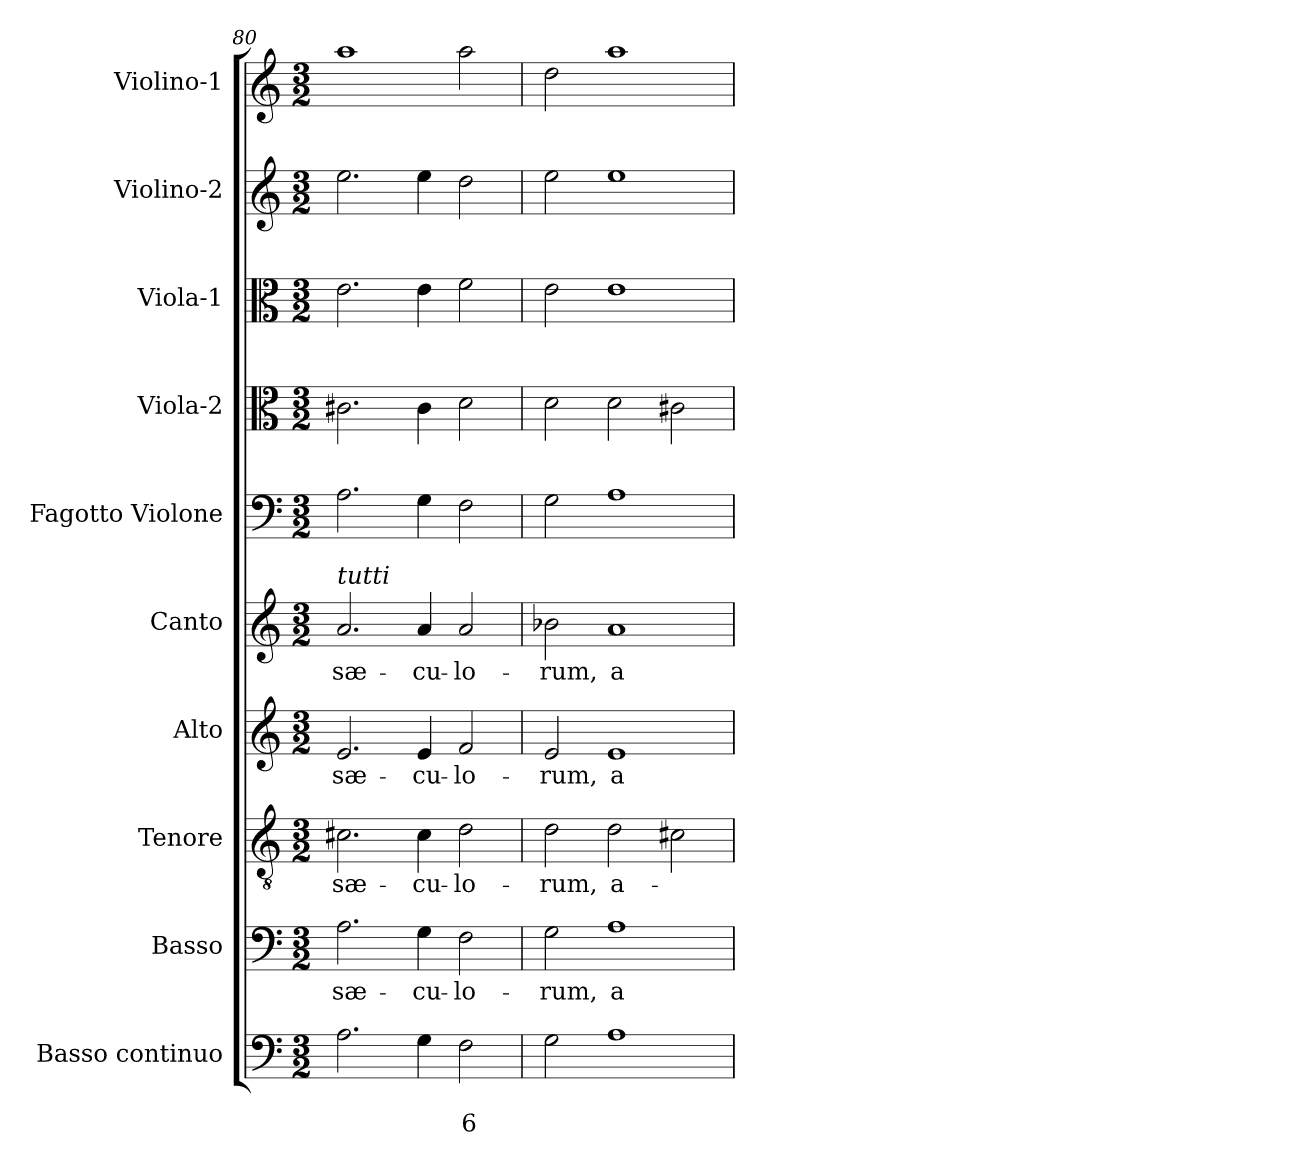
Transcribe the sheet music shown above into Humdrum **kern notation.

**kern	**text	**text	**kern	**text	**kern	**text	**kern	**text	**kern	**text	**kern	**kern	**kern	**kern	**kern
*part10	*part10	*part10	*part9	*part9	*part8	*part8	*part7	*part7	*part6	*part6	*part5	*part4	*part3	*part2	*part1
*staff10	*staff10	*staff10	*staff9	*staff9	*staff8	*staff8	*staff7	*staff7	*staff6	*staff6	*staff5	*staff4	*staff3	*staff2	*staff1
*I"Basso continuo	*	*	*I"Basso	*	*I"Tenore	*	*I"Alto	*	*I"Canto	*	*I"Fagotto Violone	*I"Viola-2	*I"Viola-1	*I"Violino-2	*I"Violino-1
*I'BC	*	*	*I'B	*	*I'T	*	*I'A	*	*I'C	*	*I'Fg	*I'Va2	*I'Va1	*I'Vi2	*I'Vi1
*clefF4	*	*	*clefF4	*	*clefGv2	*	*clefG2	*	*clefG2	*	*clefF4	*clefC3	*clefC3	*clefG2	*clefG2
*k[]	*	*	*k[]	*	*k[]	*	*k[]	*	*k[]	*	*k[]	*k[]	*k[]	*k[]	*k[]
*C:	*	*	*C:	*	*C:	*	*C:	*	*C:	*	*C:	*C:	*C:	*C:	*C:
*M3/2	*	*	*M3/2	*	*M3/2	*	*M3/2	*	*M3/2	*	*M3/2	*M3/2	*M3/2	*M3/2	*M3/2
=80	=80	=80	=80	=80	=80	=80	=80	=80	=80	=80	=80	=80	=80	=80	=80
!	!	!	!	!LO:LY:b	!	!	!	!	!	!	!	!	!	!	!
!	!	!	!	!	!	!LO:LY:b	!	!	!	!	!	!	!	!	!
!	!	!	!	!	!	!	!	!LO:LY:b	!	!	!	!	!	!	!
!	!	!	!	!	!	!	!	!	!LO:TX:a:i:t=tutti	!	!	!	!	!	!
!	!	!	!	!	!	!	!	!	!	!LO:LY:b	!	!	!	!	!
2.A\	.	.	2.A\	sæ-	2.c#X\	sæ-	2.e/	sæ-	2.a/	sæ-	2.A\	2.c#X\	2.e\	2.ee\	1aa
!	!	!	!	!LO:LY:b	!	!	!	!	!	!	!	!	!	!	!
!	!	!	!	!	!	!LO:LY:b	!	!	!	!	!	!	!	!	!
!	!	!	!	!	!	!	!	!LO:LY:b	!	!	!	!	!	!	!
!	!	!	!	!	!	!	!	!	!	!LO:LY:b	!	!	!	!	!
4G\	.	.	4G\	-cu-	4c#\	-cu-	4e/	-cu-	4a/	-cu-	4G\	4c#\	4e\	4ee\	.
!	!	!LO:LY:b	!	!	!	!	!	!	!	!	!	!	!	!	!
!	!	!	!	!LO:LY:b	!	!	!	!	!	!	!	!	!	!	!
!	!	!	!	!	!	!LO:LY:b	!	!	!	!	!	!	!	!	!
!	!	!	!	!	!	!	!	!LO:LY:b	!	!	!	!	!	!	!
!	!	!	!	!	!	!	!	!	!	!LO:LY:b	!	!	!	!	!
2F\	.	6	2F\	-lo-	2d\	-lo-	2f/	-lo-	2a/	-lo-	2F\	2d\	2f\	2dd\	2aa\
=81	=81	=81	=81	=81	=81	=81	=81	=81	=81	=81	=81	=81	=81	=81	=81
!	!	!	!	!LO:LY:b	!	!	!	!	!	!	!	!	!	!	!
!	!	!	!	!	!	!LO:LY:b	!	!	!	!	!	!	!	!	!
!	!	!	!	!	!	!	!	!LO:LY:b	!	!	!	!	!	!	!
!	!	!	!	!	!	!	!	!	!	!LO:LY:b	!	!	!	!	!
2G\	.	.	2G\	-rum,	2d\	-rum,	2e/	-rum,	2b-X\	-rum,	2G\	2d\	2e\	2ee\	2dd\
!	!	!	!	!LO:LY:b	!	!	!	!	!	!	!	!	!	!	!
!	!	!	!	!	!	!LO:LY:b	!	!	!	!	!	!	!	!	!
!	!	!	!	!	!	!	!	!LO:LY:b	!	!	!	!	!	!	!
!	!	!	!	!	!	!	!	!	!	!LO:LY:b	!	!	!	!	!
1A	.	.	1A	a-	2d\	a-	1e	a-	1a	a-	1A	2d\	1e	1ee	1aa
.	.	.	.	.	2c#X\	.	.	.	.	.	.	2c#X\	.	.	.
=	=	=	=	=	=	=	=	=	=	=	=	=	=	=	=
*-	*-	*-	*-	*-	*-	*-	*-	*-	*-	*-	*-	*-	*-	*-	*-
